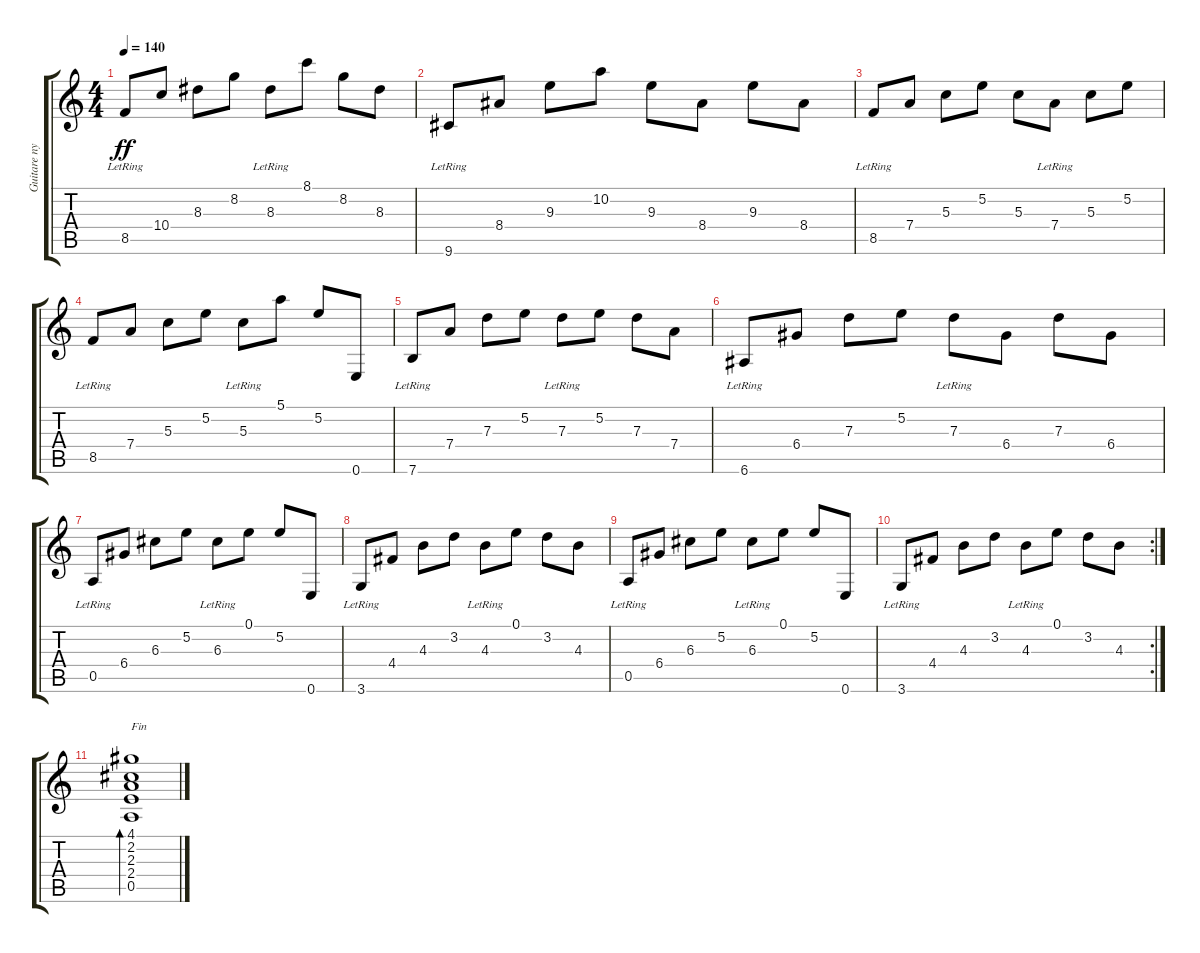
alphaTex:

\track ("Guitare nylon" "Guitare ny") {instrument acousticguitarnylon}
\staff {score tabs}
\tuning (E4 B3 G3 D3 A2 E2) {hide}
\ts (4 4)
\tempo 140
\clef g2
\ks c
8.5{lr}.8{dy ff} 10.4.8 8.3.8 8.2.8 8.3{lr}.8 8.1.8 8.2.8 8.3.8 |
9.6{lr}.8 8.4.8 9.3.8 10.2.8 9.3.8 8.4.8 9.3.8 8.4.8 |
8.5{lr}.8 7.4.8 5.3.8 5.2.8 5.3.8 7.4{lr}.8 5.3.8 5.2.8 |
8.5{lr}.8 7.4.8 5.3.8 5.2.8 5.3{lr}.8 5.1.8 5.2.8 0.6.8 |
7.6{lr}.8 7.4.8 7.3.8 5.2.8 7.3{lr}.8 5.2.8 7.3.8 7.4.8 |
6.6{lr}.8 6.4.8 7.3.8 5.2.8 7.3{lr}.8 6.4.8 7.3.8 6.4.8 |
0.5{lr}.8 6.4.8 6.3.8 5.2.8 6.3{lr}.8 0.1.8 5.2.8 0.6.8 |
3.6{lr}.8 4.4.8 4.3.8 3.2.8 4.3{lr}.8 0.1.8 3.2.8 4.3.8 |
0.5{lr}.8 6.4.8 6.3.8 5.2.8 6.3{lr}.8 0.1.8 5.2.8 0.6.8 |
\rc 2
3.6{lr}.8 4.4.8 4.3.8 3.2.8 4.3{lr}.8 0.1.8 3.2.8 4.3.8 |
(4.1 2.2 2.3 2.4 0.5).1{bd 480 txt "Fin"}
